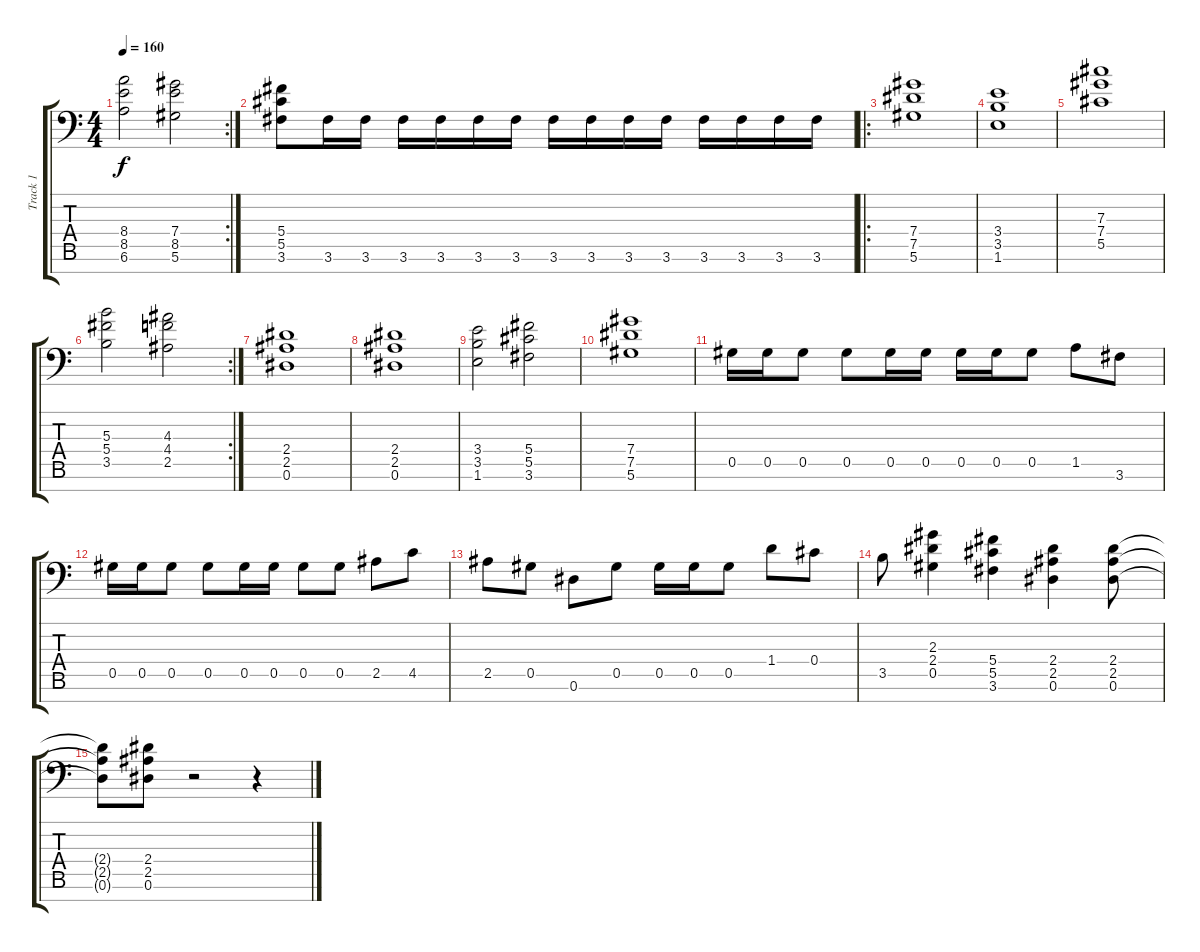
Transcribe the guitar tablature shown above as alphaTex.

\track ("Track 1" "Track 1") {instrument distortionguitar}
\staff {score tabs}
\tuning (Eb4 Bb3 Gb3 Db3 Ab2 Eb2 Bb1) {hide}
\rc 2
\ts (4 4)
\tempo 160
\clef f4
\ks c
(8.4 8.5 6.6).2{dy f} (7.4 8.5 5.6).2 |
(5.4 5.5 3.6).8 3.6.16 3.6.16 3.6.16 3.6.16 3.6.16 3.6.16 3.6.16 3.6.16 3.6.16 3.6.16 3.6.16 3.6.16 3.6.16 3.6.16 |
\ro
(7.4 7.5 5.6).1 |
(3.4 3.5 1.6).1 |
(7.3 7.4 5.5).1 |
\rc 2
(5.3 5.4 3.5).2 (4.3 4.4 2.5).2 |
(2.4 2.5 0.6).1 |
(2.4 2.5 0.6).1 |
(3.4 3.5 1.6).2 (5.4 5.5 3.6).2 |
(7.4 7.5 5.6).1 |
0.5.16 0.5.16 0.5.8 0.5.8 0.5.16 0.5.16 0.5.16 0.5.16 0.5.8 1.5.8 3.6.8 |
0.5.16 0.5.16 0.5.8 0.5.8 0.5.16 0.5.16 0.5.8 0.5.8 2.5.8 4.5.8 |
2.5.8 0.5.8 0.6.8 0.5.8 0.5.16 0.5.16 0.5.8 1.4.8 0.4.8 |
3.5.8 (2.3 2.4 0.5).4 (5.4 5.5 3.6).4 (2.4 2.5 0.6).4 (2.4 2.5 0.6).8 |
(2.4{t} 2.5{t} 0.6{t}).8 (2.4 2.5 0.6).8 r.2 r.4
